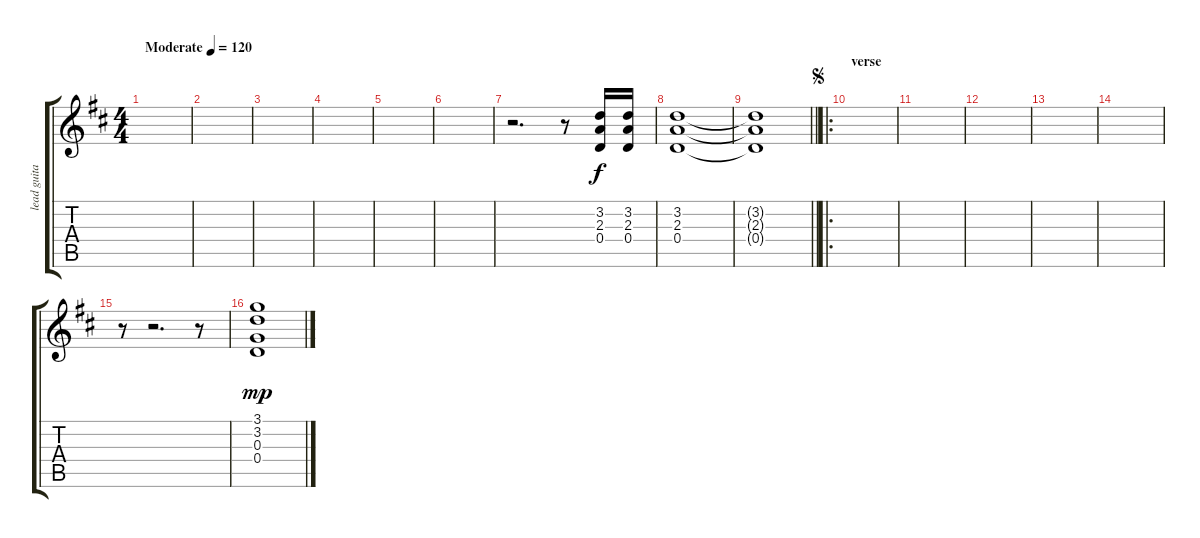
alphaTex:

\track ("lead guitar" "lead guita") {instrument distortionguitar}
\staff {score tabs}
\tuning (E4 B3 G3 D3 A2 E2) {hide}
\ts (4 4)
\tempo (120 "Moderate")
\clef g2
\ks d
|
|
|
|
|
|
r.2{d} r.8 (3.2 2.3 0.4).16 (3.2 2.3 0.4).16 |
(3.2 2.3 0.4).1 |
\barLineRight lightlight
(3.2{t} 2.3{t} 0.4{t}).1{dy f} |
\ro
\section ("" "verse")
\jump segno
|
|
|
|
|
r.8 r.2{d} r.8 |
(3.1 3.2 0.3 0.4).1{dy mp}
